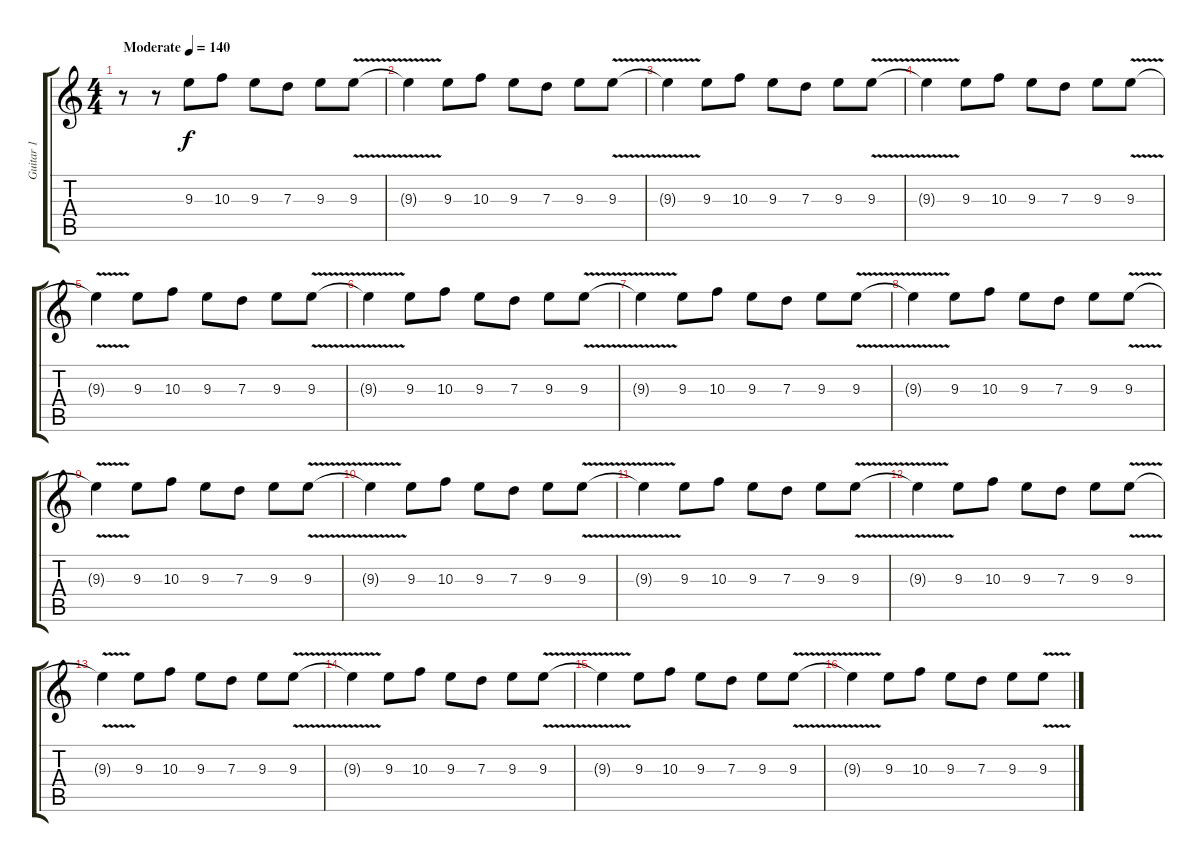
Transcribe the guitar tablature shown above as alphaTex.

\track ("Guitar 1" "Guitar 1") {instrument distortionguitar}
\staff {score tabs}
\tuning (E4 B3 G3 D3 A2 E2) {hide}
\ts (4 4)
\tempo (140 "Moderate")
\clef g2
\ks c
r.8{dy f instrument distortionguitar} r.8 9.3.8 10.3.8 9.3.8 7.3.8 9.3.8 9.3{v}.8 |
9.3{t}.4 9.3.8 10.3.8 9.3.8 7.3.8 9.3.8 9.3{v}.8 |
9.3{t}.4 9.3.8 10.3.8 9.3.8 7.3.8 9.3.8 9.3{v}.8 |
9.3{t}.4 9.3.8 10.3.8 9.3.8 7.3.8 9.3.8 9.3{v}.8 |
9.3{t}.4 9.3.8 10.3.8 9.3.8 7.3.8 9.3.8 9.3{v}.8 |
9.3{t}.4 9.3.8 10.3.8 9.3.8 7.3.8 9.3.8 9.3{v}.8 |
9.3{t}.4 9.3.8 10.3.8 9.3.8 7.3.8 9.3.8 9.3{v}.8 |
9.3{t}.4 9.3.8 10.3.8 9.3.8 7.3.8 9.3.8 9.3{v}.8 |
9.3{t}.4 9.3.8 10.3.8 9.3.8 7.3.8 9.3.8 9.3{v}.8 |
9.3{t}.4 9.3.8 10.3.8 9.3.8 7.3.8 9.3.8 9.3{v}.8 |
9.3{t}.4 9.3.8 10.3.8 9.3.8 7.3.8 9.3.8 9.3{v}.8 |
9.3{t}.4 9.3.8 10.3.8 9.3.8 7.3.8 9.3.8 9.3{v}.8 |
9.3{t}.4 9.3.8 10.3.8 9.3.8 7.3.8 9.3.8 9.3{v}.8 |
9.3{t}.4 9.3.8 10.3.8 9.3.8 7.3.8 9.3.8 9.3{v}.8 |
9.3{t}.4 9.3.8 10.3.8 9.3.8 7.3.8 9.3.8 9.3{v}.8 |
9.3{t}.4 9.3.8 10.3.8 9.3.8 7.3.8 9.3.8 9.3{v}.8
